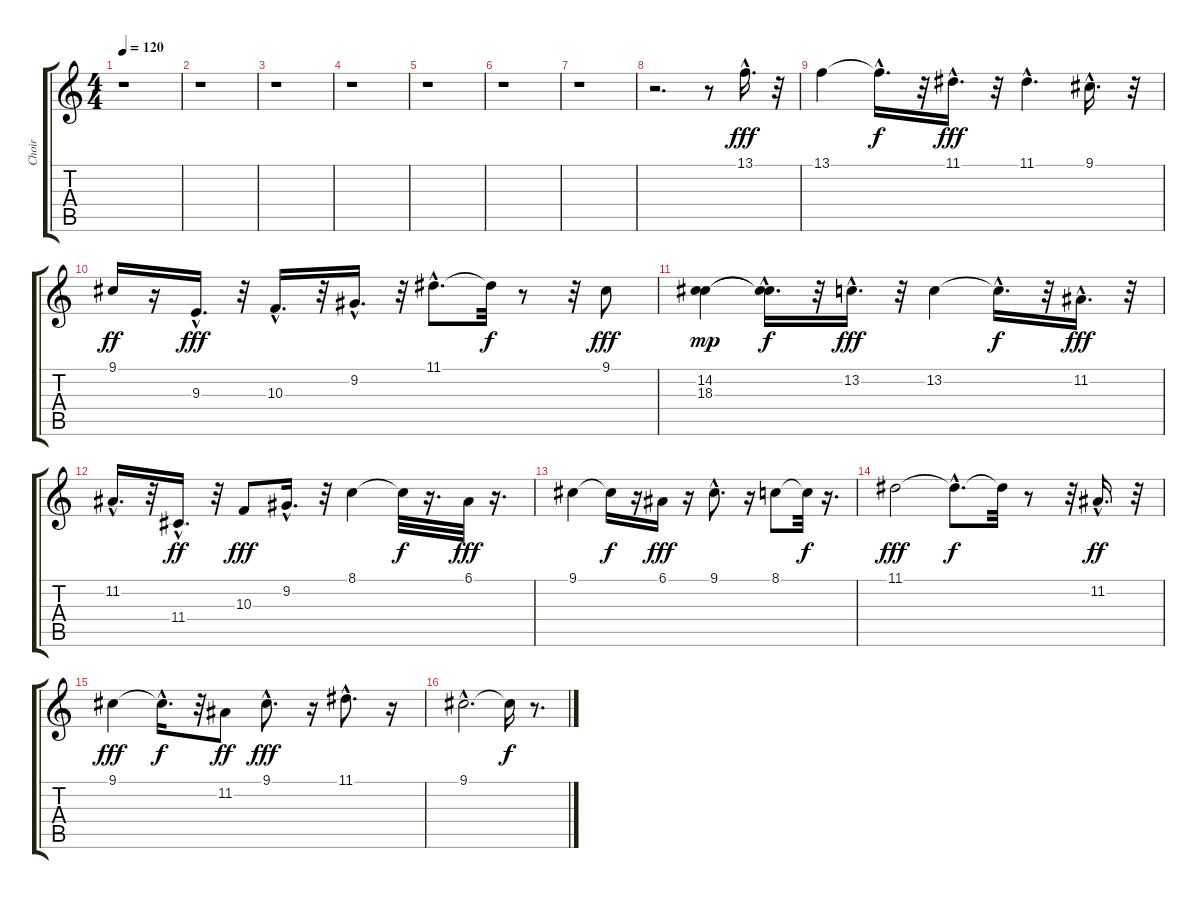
\track ("Choir" "Choir") {instrument pad4choir}
\staff {score tabs}
\tuning (E4 B3 G3 D3 A2 E2) {hide}
\ts (4 4)
\tempo 120
\clef g2
\ks c
r.1{dy f} |
r.1 |
r.1 |
r.1 |
r.1 |
r.1 |
r.1 |
r.2{d} r.8 13.1{hac}.16{d dy fff} r.32 |
13.1.4 13.1{hac t}.16{d dy f} r.32 11.1{hac}.16{d dy fff} r.32 11.1{hac}.4{d} 9.1{hac}.16{d} r.32 |
9.1.16{dy ff} r.16 9.3{hac}.16{d dy fff} r.32 10.3{hac}.16{d} r.32 9.2{hac}.16{d} r.32 11.1{hac}.8{d} 11.1{t}.32{dy f} r.8 r.32 9.1.8{dy fff} |
(14.2 18.3).4{dy mp} (14.2{hac t} 18.3{hac t}).16{d dy f} r.32 13.2{hac}.16{d dy fff} r.32 13.2.4 13.2{hac t}.16{d dy f} r.32 11.2{hac}.16{d dy fff} r.32 |
11.2{hac}.16{d} r.32 11.4{hac}.16{d dy ff} r.32 10.3.8{dy fff} 9.2{hac}.16{d} r.32 8.1.4 8.1{t}.32{dy f} r.16{d} 6.1.32{dy fff} r.16{d} |
9.1.4 9.1{t}.16{dy f} r.16 6.1.16{dy fff} r.16 9.1{hac}.8{d} r.16 8.1.8 8.1{t}.32{dy f} r.16{d} |
11.1.2{dy fff} 11.1{hac t}.8{d dy f} 11.1{t}.32 r.8 r.32 11.2{hac}.16{d dy ff} r.32 |
9.1.4{dy fff} 9.1{hac t}.16{d dy f} r.32 11.2.8{dy ff} 9.1{hac}.8{d dy fff} r.16 11.1{hac}.8{d} r.16 |
9.1{hac}.2{d} 9.1{t}.16{dy f} r.8{d}
